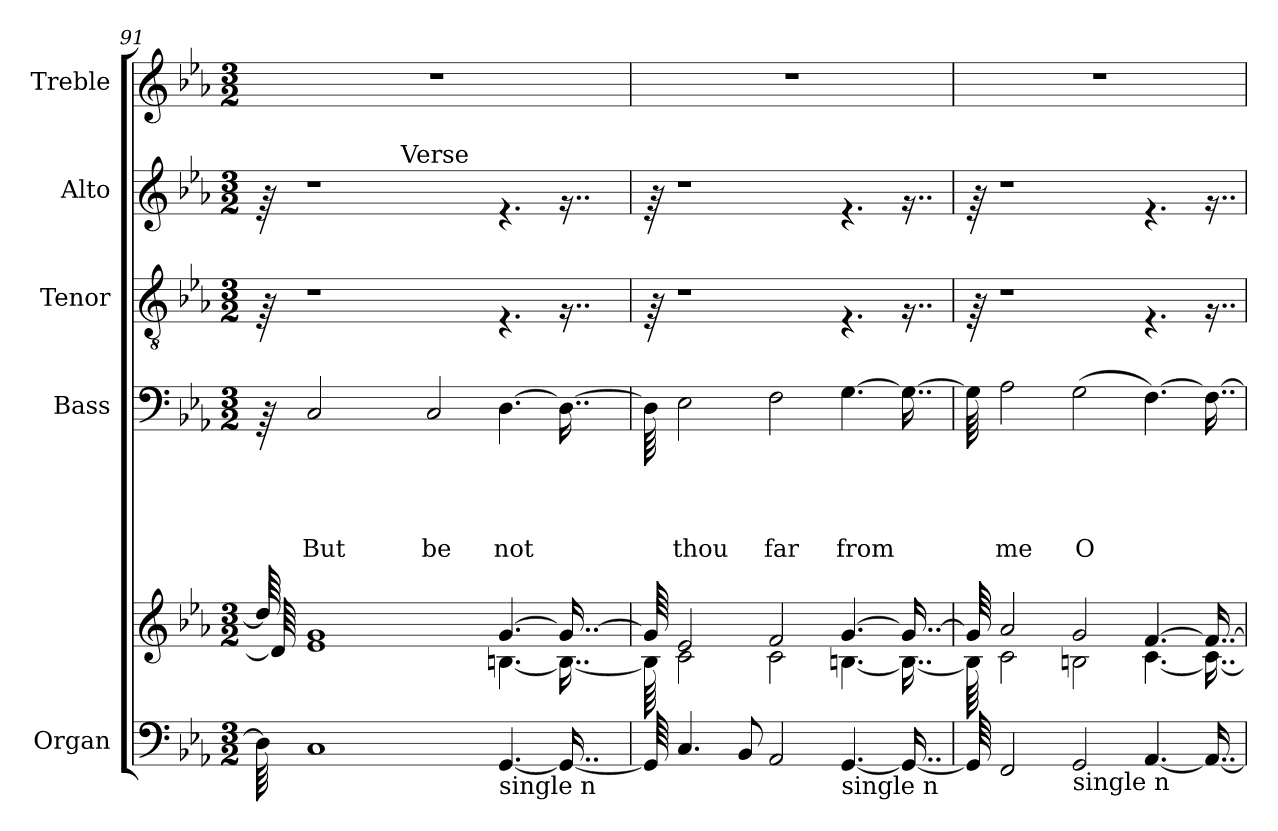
**kern	**kern	**kern	**text	**text	**text	**text	**kern	**kern	**kern
*part5	*part5	*part4	*part4	*part4	*part4	*part4	*part3	*part2	*part1
*staff6	*staff5	*staff4	*staff4	*staff4	*staff4	*staff4	*staff3	*staff2	*staff1
*I"Organ	*	*I"Bass	*	*	*	*	*I"Tenor	*I"Alto	*I"Treble
*	*	*I'B	*	*	*	*	*I'T	*I'A	*I'Tr
*clefF4	*clefG2	*clefF4	*	*	*	*	*clefGv2	*clefG2	*clefG2
*k[b-e-a-]	*k[b-e-a-]	*k[b-e-a-]	*	*	*	*	*k[b-e-a-]	*k[b-e-a-]	*k[b-e-a-]
*E-:	*E-:	*E-:	*	*	*	*	*E-:	*E-:	*E-:
*M3/2	*M3/2	*M3/2	*	*	*	*	*M3/2	*M3/2	*M3/2
=91	=91	=91	=91	=91	=91	=91	=91	=91	=91
*	*^	*	*	*	*	*	*	*^	*
64D\]	64dd/]	64d/]	64rAA	.	.	.	.	64rF	64rf	4ryy	1.r
!	!	!	!	!	!	!	!LO:LY:b	!	!	!	!
1C	1e-	1g	2C/	.	.	.	But	1r	1r	.	.
.	.	.	.	.	.	.	.	.	.	8ryy	.
.	.	.	.	.	.	.	.	.	.	32.ryy	.
!	!	!	!	!	!	!	!	!	!	!LO:TX:a:t=Verse	!
.	.	.	.	.	.	.	.	.	.	1ryy	.
!	!	!	!	!	!	!	!LO:LY:b	!	!	!	!
.	.	.	2C/	.	.	.	be	.	.	.	.
!LO:TX:b:t=single n	!	!	!	!	!	!	!	!	!	!	!
!	!	!	!	!	!	!	!LO:LY:b	!	!	!	!
[<4.GG/	[<4.g/	[>4.Bn\	[>4.D\	.	.	.	not	4.rF	4.rf	.	.
16..GG/_	16..g/_	16..B\_	16..D\_	.	.	.	.	16..rF	16..rf	.	.
.	.	.	.	.	.	.	.	.	.	16ryy	.
.	.	.	.	.	.	.	.	.	.	64ryy	.
*	*	*	*	*	*	*	*	*	*v	*v	*
=92	=92	=92	=92	=92	=92	=92	=92	=92	=92	=92
64GG/]	64g/]	64B\]	64D\]	.	.	.	.	64rF	64rf	1.r
!	!	!	!	!	!	!	!LO:LY:b	!	!	!
4.C/	2e-/	2c\	2E-\	.	.	.	thou	1r	1r	.
8BB-/	.	.	.	.	.	.	.	.	.	.
!	!	!	!	!	!	!	!LO:LY:b	!	!	!
2AA-/	2f/	2c\	2F\	.	.	.	far	.	.	.
!LO:TX:b:t=single n	!	!	!	!	!	!	!	!	!	!
!	!	!	!	!	!	!	!LO:LY:b	!	!	!
[<4.GG/	[<4.g/	[>4.Bn\	[>4.G\	.	.	.	from	4.rF	4.rf	.
16..GG/_	16..g/_	16..B\_	16..G\_	.	.	.	.	16..rF	16..rf	.
!!LO:PB:g=z
=93	=93	=93	=93	=93	=93	=93	=93	=93	=93	=93
64GG/]	64g/]	64B\]	64G\]	.	.	.	.	64rF	64rf	1.r
!	!	!	!	!	!	!	!LO:LY:b	!	!	!
2FF/	2a-/	2c\	2A-\	.	.	.	me	1r	1r	.
!LO:TX:b:t=single n	!	!	!	!	!	!	!	!	!	!
!	!	!	!	!	!	!	!LO:LY:b	!	!	!
2GG/	2g/	2Bn\	(>2G\	.	.	.	O	.	.	.
[<4.AA-/	[<4.f/	[>4.c\	[>4.F\)	.	.	.	.	4.rF	4.rf	.
16..AA-/_	16..f/_	16..c\_	16..F\_	.	.	.	.	16..rF	16..rf	.
*	*v	*v	*	*	*	*	*	*	*	*
=	=	=	=	=	=	=	=	=	=
*-	*-	*-	*-	*-	*-	*-	*-	*-	*-
